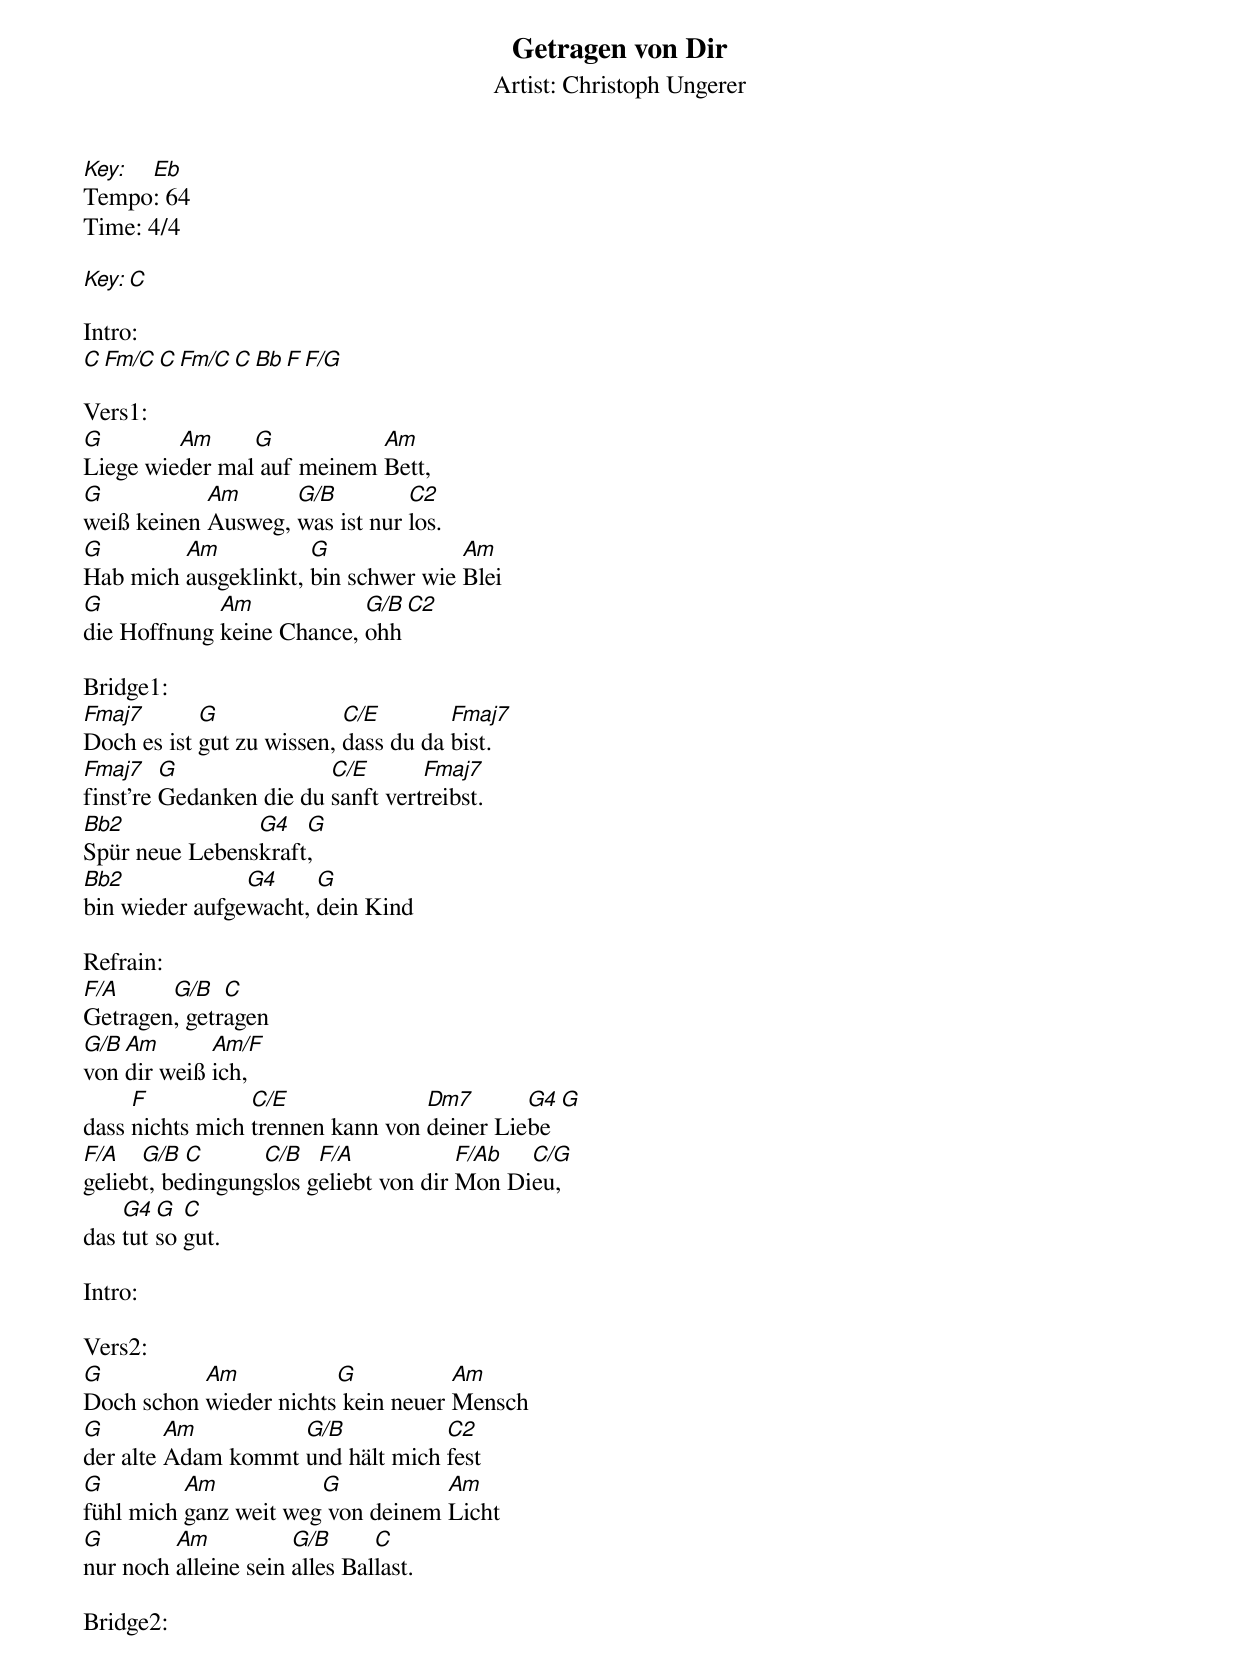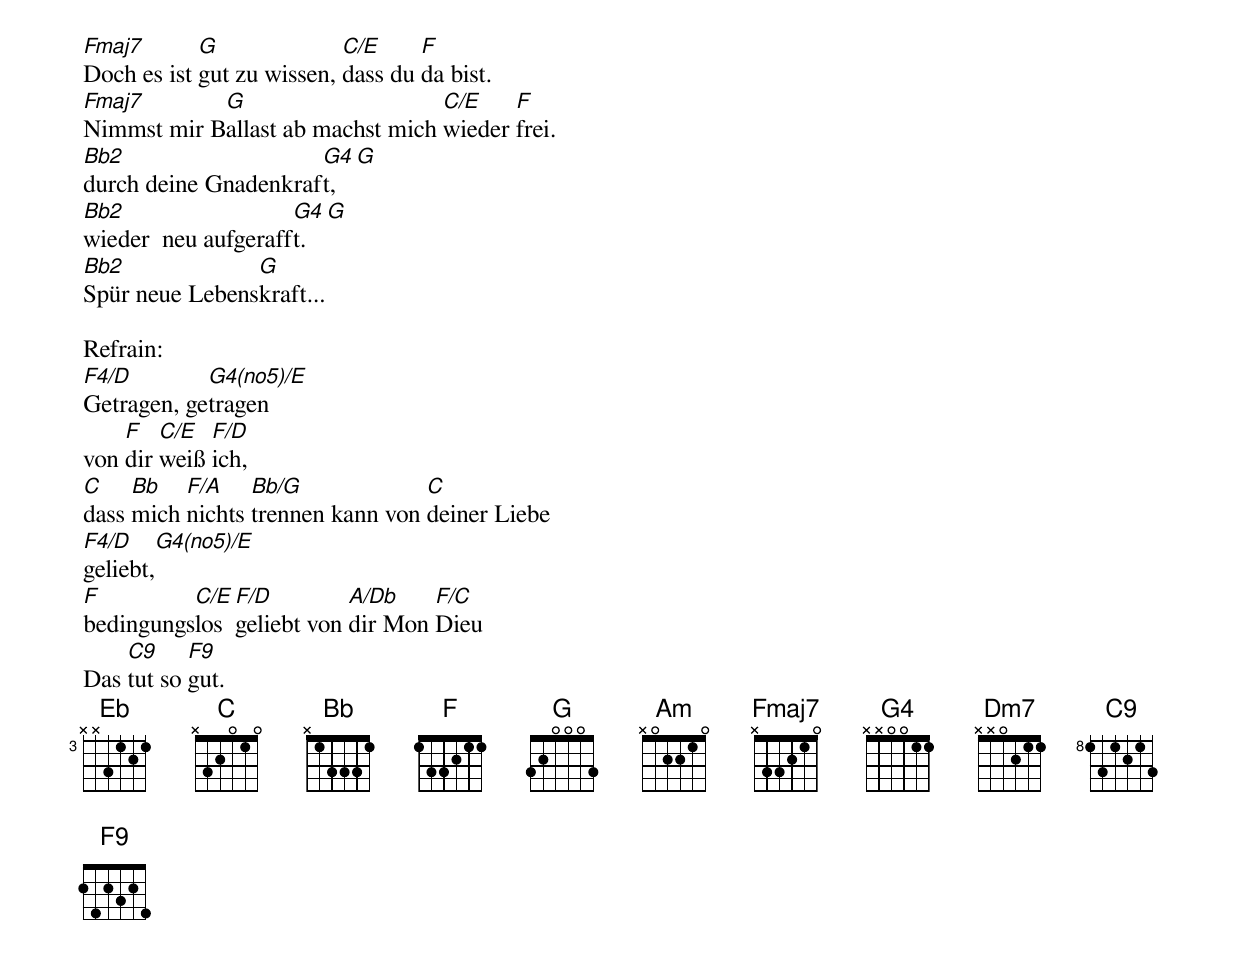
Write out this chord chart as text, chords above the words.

Getragen von Dir
Artist: Christoph Ungerer
Key: Eb
Tempo: 64
Time: 4/4

Key: C

Intro:
C   Fm/C  C   Fm/C  C Bb F F/G

Vers1:
G        Am     G           Am
Liege wieder mal auf meinem Bett,
G           Am      G/B         C2
weiß keinen Ausweg, was ist nur los.
G        Am           G              Am
Hab mich ausgeklinkt, bin schwer wie Blei
G            Am            G/B C2
die Hoffnung keine Chance, ohh

Bridge1:
Fmaj7       G              C/E        Fmaj7
Doch es ist gut zu wissen, dass du da bist.
Fmaj7    G               C/E       Fmaj7
finst’re Gedanken die du sanft vertreibst.
Bb2             G4   G
Spür neue Lebenskraft,
Bb2             G4     G
bin wieder aufgewacht, dein Kind

Refrain:
F/A     G/B   C
Getragen, getragen
G/B Am       Am/F
von dir weiß ich,
     F           C/E              Dm7       G4 G
dass nichts mich trennen kann von deiner Liebe
F/A   G/B  C      C/B   F/A            F/Ab  C/G
geliebt, bedingungslos geliebt von dir Mon Dieu,
    G4  G  C
das tut so gut.

Intro:

Vers2:
G          Am           G           Am
Doch schon wieder nichts kein neuer Mensch
G        Am         G/B           C2
der alte Adam kommt und hält mich fest
G         Am           G           Am
fühl mich ganz weit weg von deinem Licht
G        Am           G/B      C
nur noch alleine sein alles Ballast.

Bridge2:
Fmaj7       G              C/E     F
Doch es ist gut zu wissen, dass du da bist.
Fmaj7       G                     C/E    F
Nimmst mir Ballast ab machst mich wieder frei.
Bb2                   G4 G
durch deine Gnadenkraft,
Bb2                  G4 G
wieder  neu aufgerafft.
Bb2             G
Spür neue Lebenskraft...

Refrain:
F4/D        G4(no5)/E
Getragen, getragen
    F   C/E  F/D
von dir weiß ich,
C    Bb   F/A    Bb/G             C
dass mich nichts trennen kann von deiner Liebe
F4/D       G4(no5)/E
geliebt,
F         C/E F/D         A/Db    F/C
bedingungslos geliebt von dir Mon Dieu
    C9     F9
Das tut so gut.
